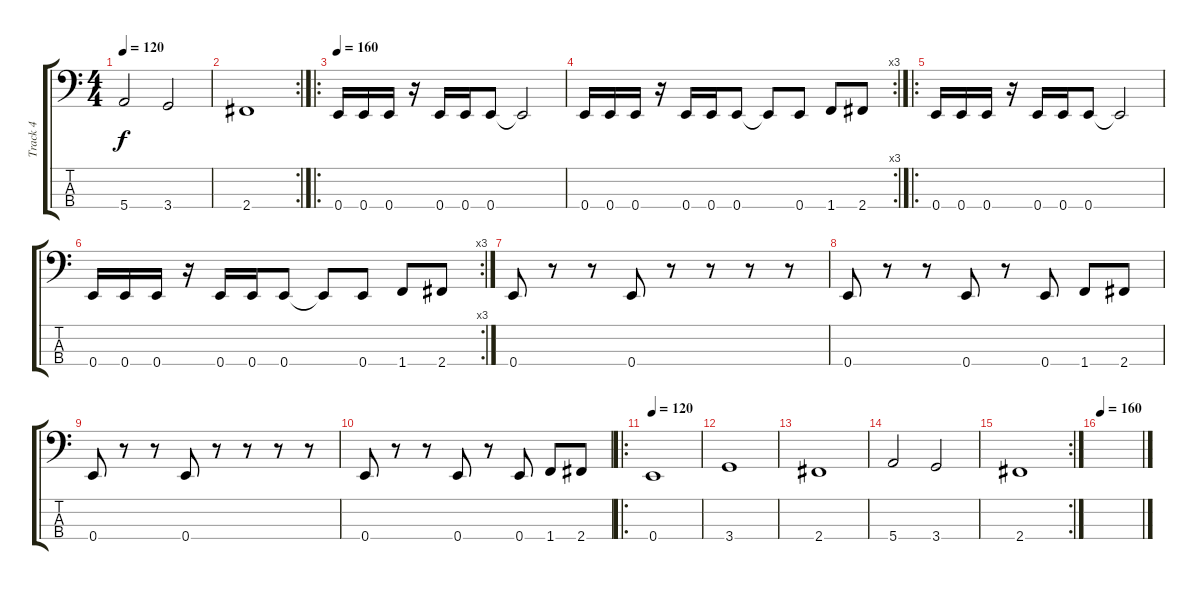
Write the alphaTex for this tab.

\track ("Track 4" "Track 4") {instrument electricbassfinger}
\staff {score tabs}
\tuning (G2 D2 A1 E1) {hide}
\ts (4 4)
\tempo 120
\clef f4
\ks c
5.4.2{dy f} 3.4.2 |
\rc 2
2.4.1 |
\ro
\tempo 160
0.4.16 0.4.16 0.4.16 r.16 0.4.16 0.4.16 0.4.8 0.4{t}.2 |
\rc 3
0.4.16 0.4.16 0.4.16 r.16 0.4.16 0.4.16 0.4.8 0.4{t}.8 0.4.8 1.4.8 2.4.8 |
\ro
0.4.16 0.4.16 0.4.16 r.16 0.4.16 0.4.16 0.4.8 0.4{t}.2 |
\rc 3
0.4.16 0.4.16 0.4.16 r.16 0.4.16 0.4.16 0.4.8 0.4{t}.8 0.4.8 1.4.8 2.4.8 |
0.4.8 r.8 r.8 0.4.8 r.8 r.8 r.8 r.8 |
0.4.8 r.8 r.8 0.4.8 r.8 0.4.8 1.4.8 2.4.8 |
0.4.8 r.8 r.8 0.4.8 r.8 r.8 r.8 r.8 |
0.4.8 r.8 r.8 0.4.8 r.8 0.4.8 1.4.8 2.4.8 |
\ro
\tempo 120
0.4.1 |
3.4.1 |
2.4.1 |
5.4.2 3.4.2 |
\rc 2
2.4.1 |
\tempo 160
